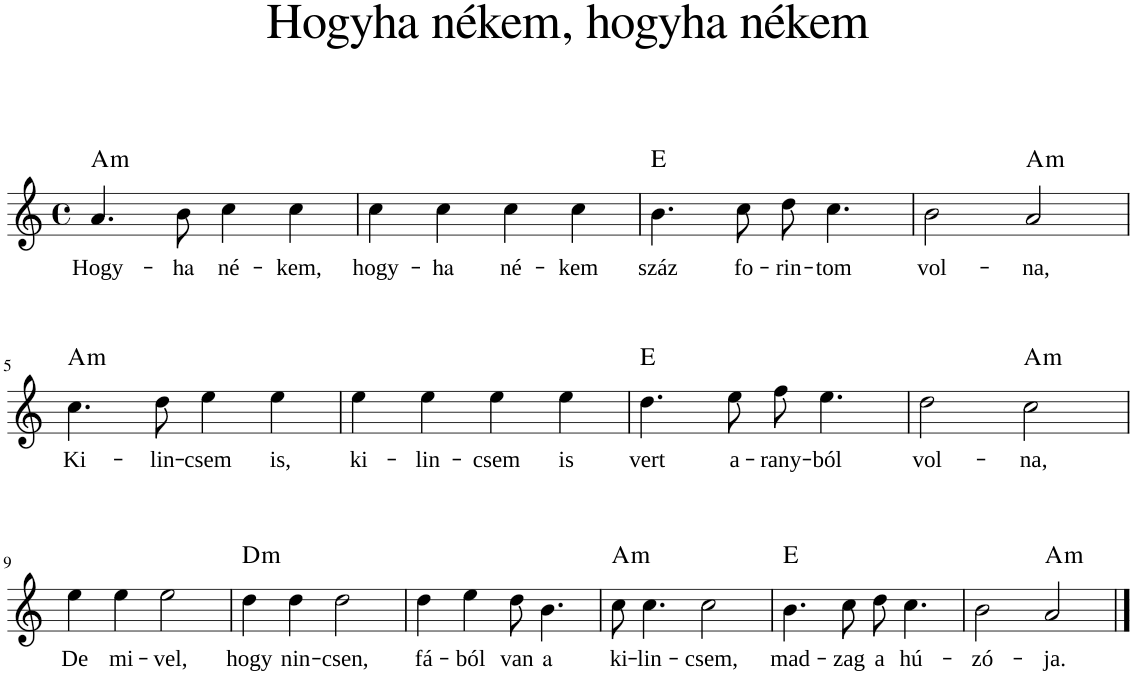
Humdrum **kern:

**kern	**text	**harte
*part1	*part1	*part1
*staff1	*staff1	*
*I"Piano	*	*
*I'Pno	*	*
*clefG2	*	*
*k[]	*	*
*M4/4	*	*
*met(c)	*	*
=1	=1	=1
!	!LO:LY:b	!LO:H:kt=m
4.a/	Hogy-	A:min
!	!LO:LY:b	!
8b\	-ha	.
!	!LO:LY:b	!
4cc\	né-	.
!	!LO:LY:b	!
4cc\	-kem,	.
=2	=2	=2
!	!LO:LY:b	!
4cc\	hogy-	.
!	!LO:LY:b	!
4cc\	-ha	.
!	!LO:LY:b	!
4cc\	né-	.
!	!LO:LY:b	!
4cc\	-kem	.
=3	=3	=3
!	!LO:LY:b	!LO:H:kt=N.C.
4.b\	száz	N
!	!LO:LY:b	!
8cc\	fo-	.
!	!LO:LY:b	!
8dd\	-rin-	.
!	!LO:LY:b	!
4.cc\	-tom	.
=4	=4	=4
!	!LO:LY:b	!
2b\	vol-	.
!	!LO:LY:b	!LO:H:kt=m
2a/	-na,	A:min
!!LO:LB:g=z
=5	=5	=5
!	!LO:LY:b	!LO:H:kt=m
4.cc\	Ki-	A:min
!	!LO:LY:b	!
8dd\	-lin-	.
!	!LO:LY:b	!
4ee\	-csem	.
!	!LO:LY:b	!
4ee\	is,	.
=6	=6	=6
!	!LO:LY:b	!
4ee\	ki-	.
!	!LO:LY:b	!
4ee\	-lin-	.
!	!LO:LY:b	!
4ee\	-csem	.
!	!LO:LY:b	!
4ee\	is	.
=7	=7	=7
!	!LO:LY:b	!LO:H:kt=N.C.
4.dd\	vert	N
!	!LO:LY:b	!
8ee\	a-	.
!	!LO:LY:b	!
8ff\	-rany-	.
!	!LO:LY:b	!
4.ee\	-ból	.
=8	=8	=8
!	!LO:LY:b	!
2dd\	vol-	.
!	!LO:LY:b	!LO:H:kt=m
2cc\	-na,	A:min
!!LO:LB:g=z
=9	=9	=9
!	!LO:LY:b	!
4ee\	De	.
!	!LO:LY:b	!
4ee\	mi-	.
!	!LO:LY:b	!
2ee\	-vel,	.
=10	=10	=10
!	!LO:LY:b	!LO:H:kt=m
4dd\	hogy	D:min
!	!LO:LY:b	!
4dd\	nin-	.
!	!LO:LY:b	!
2dd\	-csen,	.
=11	=11	=11
!	!LO:LY:b	!
4dd\	fá-	.
!	!LO:LY:b	!
4ee\	-ból	.
!	!LO:LY:b	!
8dd\	van	.
!	!LO:LY:b	!
4.b\	a	.
=12	=12	=12
!	!LO:LY:b	!LO:H:kt=m
8cc\	ki-	A:min
!	!LO:LY:b	!
4.cc\	-lin-	.
!	!LO:LY:b	!
2cc\	-csem,	.
=13	=13	=13
!	!LO:LY:b	!LO:H:kt=N.C.
4.b\	mad-	N
!	!LO:LY:b	!
8cc\	-zag	.
!	!LO:LY:b	!
8dd\	a	.
!	!LO:LY:b	!
4.cc\	hú-	.
=14	=14	=14
!	!LO:LY:b	!
2b\	-zó-	.
!	!LO:LY:b	!LO:H:kt=m
2a/	-ja.	A:min
==	==	==
*-	*-	*-
